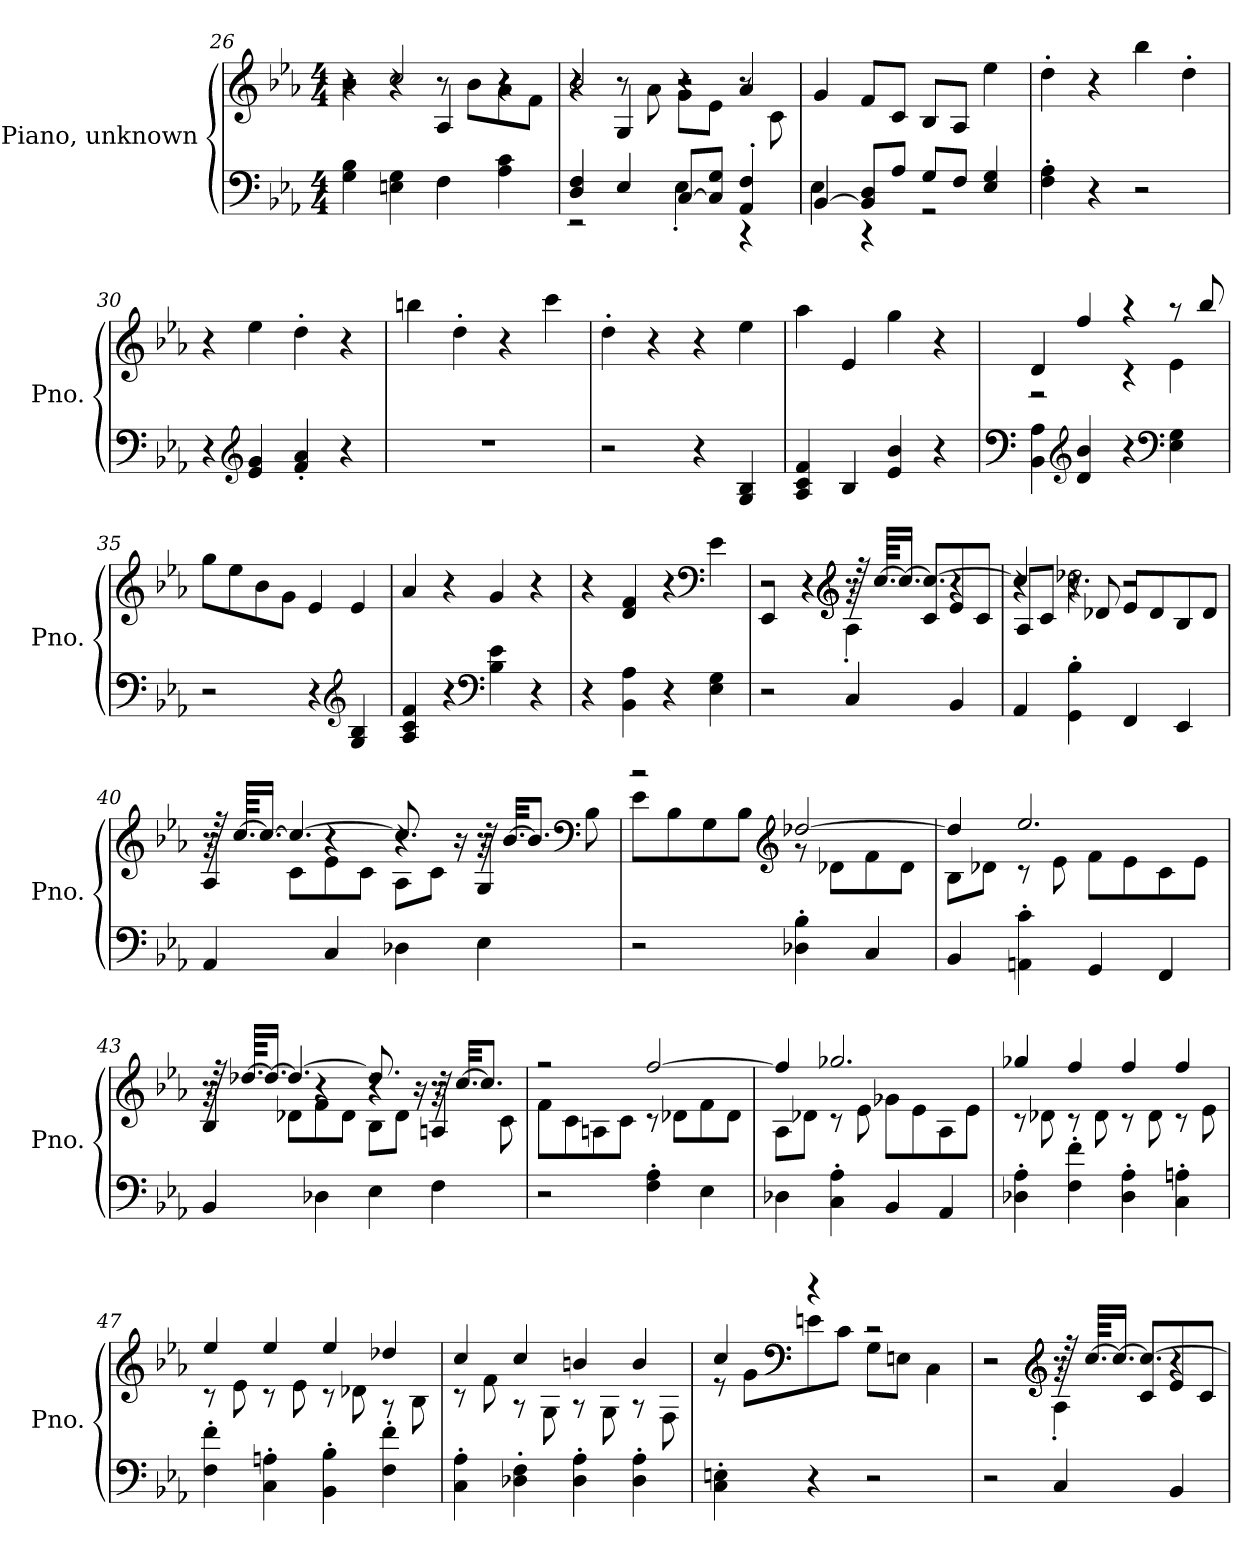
**kern	**kern
*part1	*part1
*staff2	*staff1
*I"Piano, unknown	*
*I'Pno.	*
*clefF4	*clefG2
*k[b-e-a-]	*k[b-e-a-]
*M4/4	*M4/4
=26	=26
*	*^
*	*	*^
4G\ 4B-\	4r	4b-\	2r
4En\ 4G\	2cc/	4r	.
4F\	.	8r	4A-/
.	.	8b-\L	.
4A-\ 4c\	4r	8a-\	4r
.	.	8f\J	.
=27	=27	=27	=27
*^	*	*	*
4D/ 4F/	2r	2b-/	4r	4r
4E-/	.	.	8r	4G/
.	.	.	8a-\	.
[8C/L	4E-'\	4r	8g\L	2r
8C/] 8G/J	.	.	8e-\J	.
4AA-/' 4F/'	4r	4a-/	8r	.
.	.	.	8c\	.
*	*	*v	*v	*v
!!LO:LB:g=z
=28	=28	=28
[4BB-/	4E-\	4g/
8BB-/] 8D/L	4r	8f/L
8A-/J	.	8c/J
8G/L	2r	8B-/L
8F/J	.	8A-/J
4E-/ 4G/	.	4ee-\
*v	*v	*
=29	=29
4F\' 4A-\'	4dd'\
4r	4r
2r	4bb-\
.	4dd'\
=30	=30
4r	4r
*clefG2	*
4e-/ 4g/	4ee-\
4f/' 4a-/'	4dd'\
4r	4r
=31	=31
1r	4bbn\
.	4dd'\
.	4r
.	4ccc\
=32	=32
2r	4dd'\
.	4r
4r	4r
4G/ 4B-/	4ee-\
=33	=33
4A-/ 4c/ 4f/	4aa-\
4B-/	4e-/
4e-/ 4b-/	4gg\
4r	4r
!!LO:LB:g=z
=34	=34
*clefF4	*
*	*^
4BB-\ 4A-\	4d/	2r
*clefG2	*	*
4d/ 4b-/	4ff/	.
4r	4r	4r
*clefF4	*	*
4E-\ 4G\	8r	4e-\
.	8bb-/	.
*	*v	*v
=35	=35
2r	8gg\L
.	8ee-\
.	8b-\
.	8g\J
4r	4e-/
*clefG2	*
4G/ 4B-/	4e-/
=36	=36
4A-/ 4c/ 4f/	4a-/
4r	4r
*clefF4	*
4B-\ 4e-\	4g/
4r	4r
=37	=37
4r	4r
4BB-\ 4A-\	4d/ 4f/
4r	4r
*	*clefF4
4E-\ 4G\	4e-\
=38	=38
*	*^
*	*	*^
2r	2r	2r	4EE-/
.	.	.	4r
*	*clefG2	*	*
4C/	128r	4A-'\	8r
.	[64.cc/KKLL	.	.
.	16.cc/JJ_	.	.
.	4.cc/_	.	8c/L
4BB-/	.	4r	8e-/
.	.	.	8c/J
!!LO:PB:g=z	!!	!!
=39	=39	=39	=39
4AA-/	4cc/]	4r	8A-/L
.	.	.	8c/J
4GG\' 4B-\'	4r	2.dd-X\	8r
.	.	.	8d-X/
4FF/	2r	.	8e-/L
.	.	.	8d-/
4EE-/	.	.	8B-/
.	.	.	8d-/J
=40	=40	=40	=40
4AA-/	128r	8r	4A-'/
.	[64.cc/KKLL	.	.
.	16.cc/JJ_	.	.
.	4.cc/_	8c\L	.
4C/	.	8e-\	4r
.	.	8c\J	.
4D-X\	8.cc/]	8A-\L	4r
.	.	8c\J	.
.	16r	.	.
4E-\	64r	8r	4G'/
.	[32.b-/KKL	.	.
.	8.b-/J]	.	.
*	*clefF4	*	*
.	.	8B-\	.
*	*	*v	*v
=41	=41	=41
2r	2r	8e-\L
.	.	8B-\
.	.	8G\
.	.	8B-\J
*	*clefG2	*
4D-X\' 4B-\'	[2dd-X/	8r
.	.	8d-X\L
4C/	.	8f\
.	.	8d-\J
!!LO:LB:g=z	!!
=42	=42	=42
4BB-/	4dd-/]	8B-\L
.	.	8d-X\J
4AAn\' 4c\'	2.ee-/	8r
.	.	8e-\
4GG/	.	8f\L
.	.	8e-\
4FF/	.	8c\
.	.	8e-\J
=43	=43	=43
*	*	*^
4BB-/	128r	8r	4B-'/
.	[64.dd-X/KKLL	.	.
.	16.dd-/JJ_	.	.
.	4.dd-/_	8d-X\L	.
4D-X\	.	8f\	4r
.	.	8d-\J	.
4E-\	8.dd-/]	8B-\L	4r
.	.	8d-\J	.
.	16r	.	.
4F\	64r	8r	4An'/
.	[32.cc/KKL	.	.
.	8.cc/J]	.	.
.	.	8c\	.
*	*	*v	*v
=44	=44	=44
2r	2r	8f\L
.	.	8c\
.	.	8An\
.	.	8c\J
4F\' 4A-\'	[2ff/	8r
.	.	8d-X\L
4E-\	.	8f\
.	.	8d-\J
!!LO:LB:g=z	!!
=45	=45	=45
4D-X\	4ff/]	8A-\L
.	.	8d-X\J
4C\' 4A-\'	2.gg-X/	8r
.	.	8e-\
4BB-/	.	8g-X\L
.	.	8e-\
4AA-/	.	8A-\
.	.	8e-\J
=46	=46	=46
4D-X\' 4A-\'	4gg-X/	8r
.	.	8d-X\
4F\' 4f\'	4ff/	8r
.	.	8d-\
4D-\' 4A-\'	4ff/	8r
.	.	8d-\
4C\' 4An\'	4ff/	8r
.	.	8e-\
=47	=47	=47
4F\' 4f\'	4ee-/	8r
.	.	8e-\
4C\' 4An\'	4ee-/	8r
.	.	8e-\
4BB-\' 4B-\'	4ee-/	8r
.	.	8d-X\
4F\' 4f\'	4dd-X/	8r
.	.	8B-\
=48	=48	=48
4C\' 4A-\'	4cc/	8r
.	.	8f\
4D-X\' 4F\'	4cc/	8r
.	.	8G\
4D-\' 4A-\'	4bn/	8r
.	.	8G\
4D-\' 4A-\'	4b/	8r
.	.	8F\
!!LO:LB:g=z	!!
=49	=49	=49
4C\' 4En\'	4cc/	8r
.	.	8g\L
*	*clefF4	*
4r	4r	8en\
.	.	8c\J
2r	2r	8G\L
.	.	8En\J
.	.	4C\
=50	=50	=50
*	*	*^
2r	2r	2r	2r
*	*clefG2	*	*
4C/	128r	4A-'\	8r
.	[64.cc/KKLL	.	.
.	16.cc/JJ_	.	.
.	4.cc/_	.	8c/L
4BB-/	.	4r	8e-/
.	.	.	8c/J
*	*v	*v	*v
=	=
*-	*-
